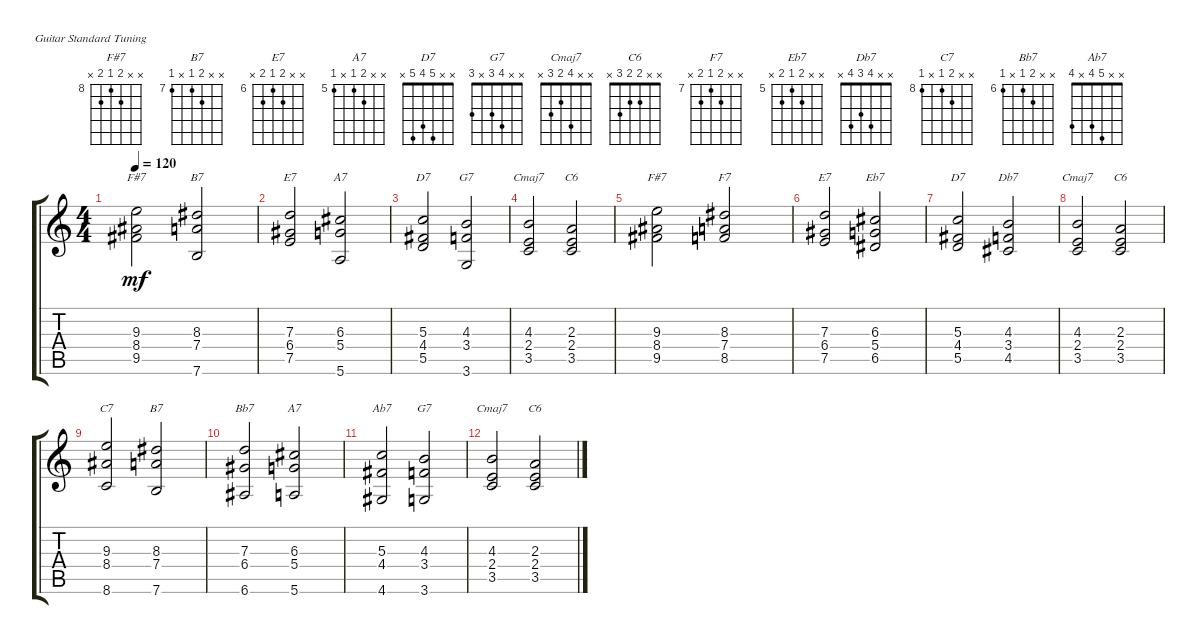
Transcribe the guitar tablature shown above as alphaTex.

\defaultSystemsLayout 4
\bracketExtendMode groupsimilarinstruments
\singleTrackTrackNamePolicy hidden
\firstSystemTrackNameOrientation horizontal
\otherSystemsTrackNameOrientation horizontal
\track ("Steel Guitar" "S-Gt") {instrument acousticguitarsteel}
\staff {score tabs}
\tuning (E4 B3 G3 D3 A2 E2)
\chord ("F#7" x x 9 8 9 x) {firstfret 8 showfingering false}
\chord ("B7" x x 8 7 x 7) {firstfret 7 showfingering false}
\chord ("E7" x x 7 6 7 x) {firstfret 6 showfingering false}
\chord ("A7" x x 6 5 x 5) {firstfret 5 showfingering false}
\chord ("D7" x x 5 4 5 x) {showfingering false}
\chord ("G7" x x 4 3 x 3) {showfingering false}
\chord ("Cmaj7" x x 4 2 3 x) {showfingering false}
\chord ("C6" x x 2 2 3 x) {showfingering false}
\chord ("F7" x x 8 7 8 x) {firstfret 7 showfingering false}
\chord ("Eb7" x x 6 5 6 x) {firstfret 5 showfingering false}
\chord ("Db7" x x 4 3 4 x) {showfingering false}
\chord ("C7" x x 9 8 x 8) {firstfret 8 showfingering false}
\chord ("Bb7" x x 7 6 x 6) {firstfret 6 showfingering false}
\chord ("Ab7" x x 5 4 x 4) {showfingering false}
\ts (4 4)
\tempo 120
\clef g2
\scale
0.260477
\ks c
(9.5 8.4 9.3).2{ch "F#7" dy mf instrument acousticguitarsteel} (7.6 7.4 8.3).2{ch "B7"} |
\scale
0.248436 (7.5 6.4 7.3).2{ch "E7"} (5.6 5.4 6.3).2{ch "A7"} |
\scale
0.244152 (5.5 4.4 5.3).2{ch "D7"} (3.6 3.4 4.3).2{ch "G7"} |
\scale
0.246413 (3.5 2.4 4.3).2{ch "Cmaj7"} (3.5 2.4 2.3).2{ch "C6"} |
(9.5 8.4 9.3).2{ch "F#7"} (7.4 8.3 8.5).2{ch "F7"} |
(7.5 6.4 7.3).2{ch "E7"} (5.4 6.3 6.5).2{ch "Eb7"} |
(5.5 4.4 5.3).2{ch "D7"} (3.4 4.3 4.5).2{ch "Db7"} |
(3.5 2.4 4.3).2{ch "Cmaj7"} (3.5 2.4 2.3).2{ch "C6"} |
(8.4 9.3 8.6).2{ch "C7"} (7.6 7.4 8.3).2{ch "B7"} |
(6.4 7.3 6.6).2{ch "Bb7"} (5.6 5.4 6.3).2{ch "A7"} |
(4.4 5.3 4.6).2{ch "Ab7"} (3.6 3.4 4.3).2{ch "G7"} |
(3.5 2.4 4.3).2{ch "Cmaj7"} (3.5 2.4 2.3).2{ch "C6"}
